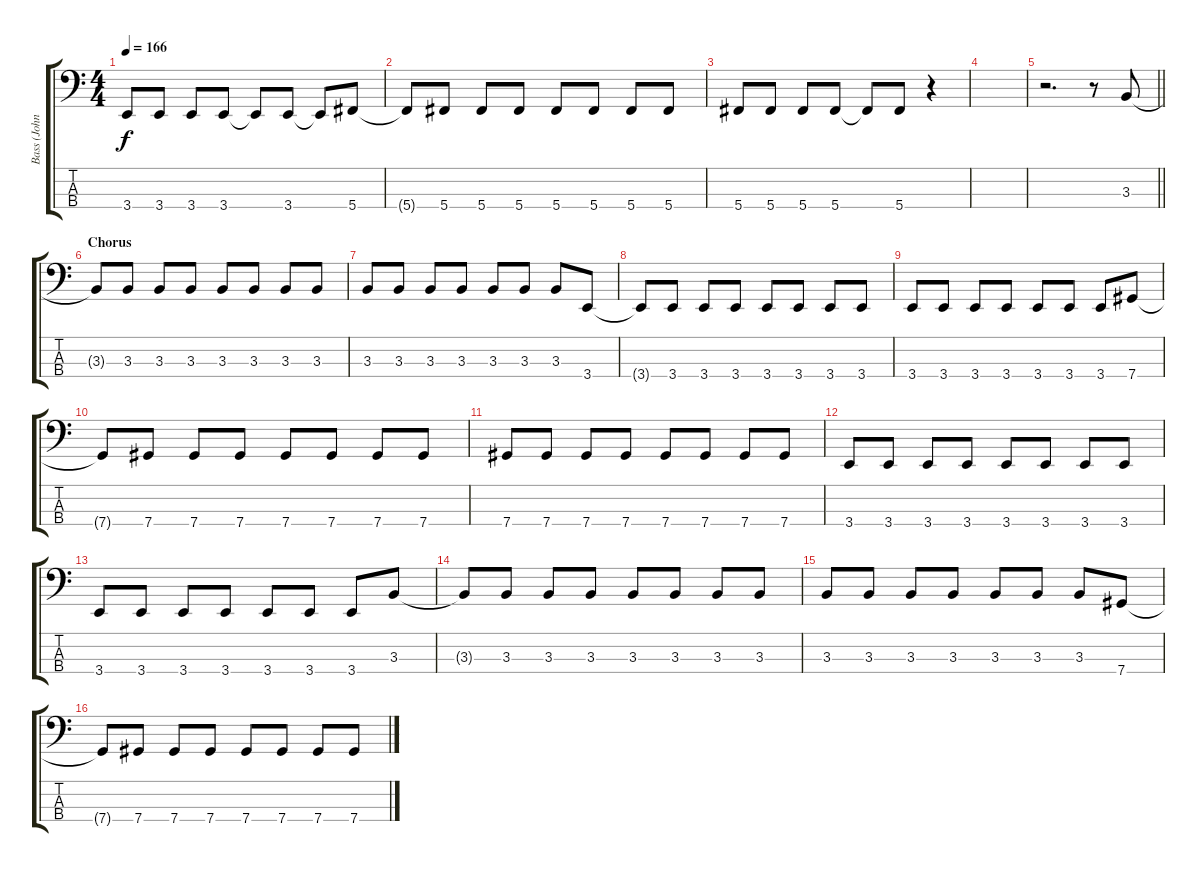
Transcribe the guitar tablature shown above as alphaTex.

\track ("Bass (John)" "Bass (John") {instrument electricbassfinger}
\staff {score tabs}
\tuning (Gb2 Db2 Ab1 Db1) {hide}
\ts (4 4)
\tempo 166
\clef f4
\ks c
3.4.8{dy f} 3.4.8 3.4.8 3.4.8 3.4{t}.8 3.4.8 3.4{t}.8 5.4.8 |
5.4{t}.8 5.4.8 5.4.8 5.4.8 5.4.8 5.4.8 5.4.8 5.4.8 |
5.4.8 5.4.8 5.4.8 5.4.8 5.4{t}.8 5.4.8 r.4 |
|
\barLineRight lightlight
r.2{d} r.8 3.3.8 |
\section ("" "Chorus")
3.3{t}.8 3.3.8 3.3.8 3.3.8 3.3.8 3.3.8 3.3.8 3.3.8 |
3.3.8 3.3.8 3.3.8 3.3.8 3.3.8 3.3.8 3.3.8 3.4.8 |
3.4{t}.8 3.4.8 3.4.8 3.4.8 3.4.8 3.4.8 3.4.8 3.4.8 |
3.4.8 3.4.8 3.4.8 3.4.8 3.4.8 3.4.8 3.4.8 7.4.8 |
7.4{t}.8 7.4.8 7.4.8 7.4.8 7.4.8 7.4.8 7.4.8 7.4.8 |
7.4.8 7.4.8 7.4.8 7.4.8 7.4.8 7.4.8 7.4.8 7.4.8 |
3.4.8 3.4.8 3.4.8 3.4.8 3.4.8 3.4.8 3.4.8 3.4.8 |
3.4.8 3.4.8 3.4.8 3.4.8 3.4.8 3.4.8 3.4.8 3.3.8 |
3.3{t}.8 3.3.8 3.3.8 3.3.8 3.3.8 3.3.8 3.3.8 3.3.8 |
3.3.8 3.3.8 3.3.8 3.3.8 3.3.8 3.3.8 3.3.8 7.4.8 |
7.4{t}.8 7.4.8 7.4.8 7.4.8 7.4.8 7.4.8 7.4.8 7.4.8
